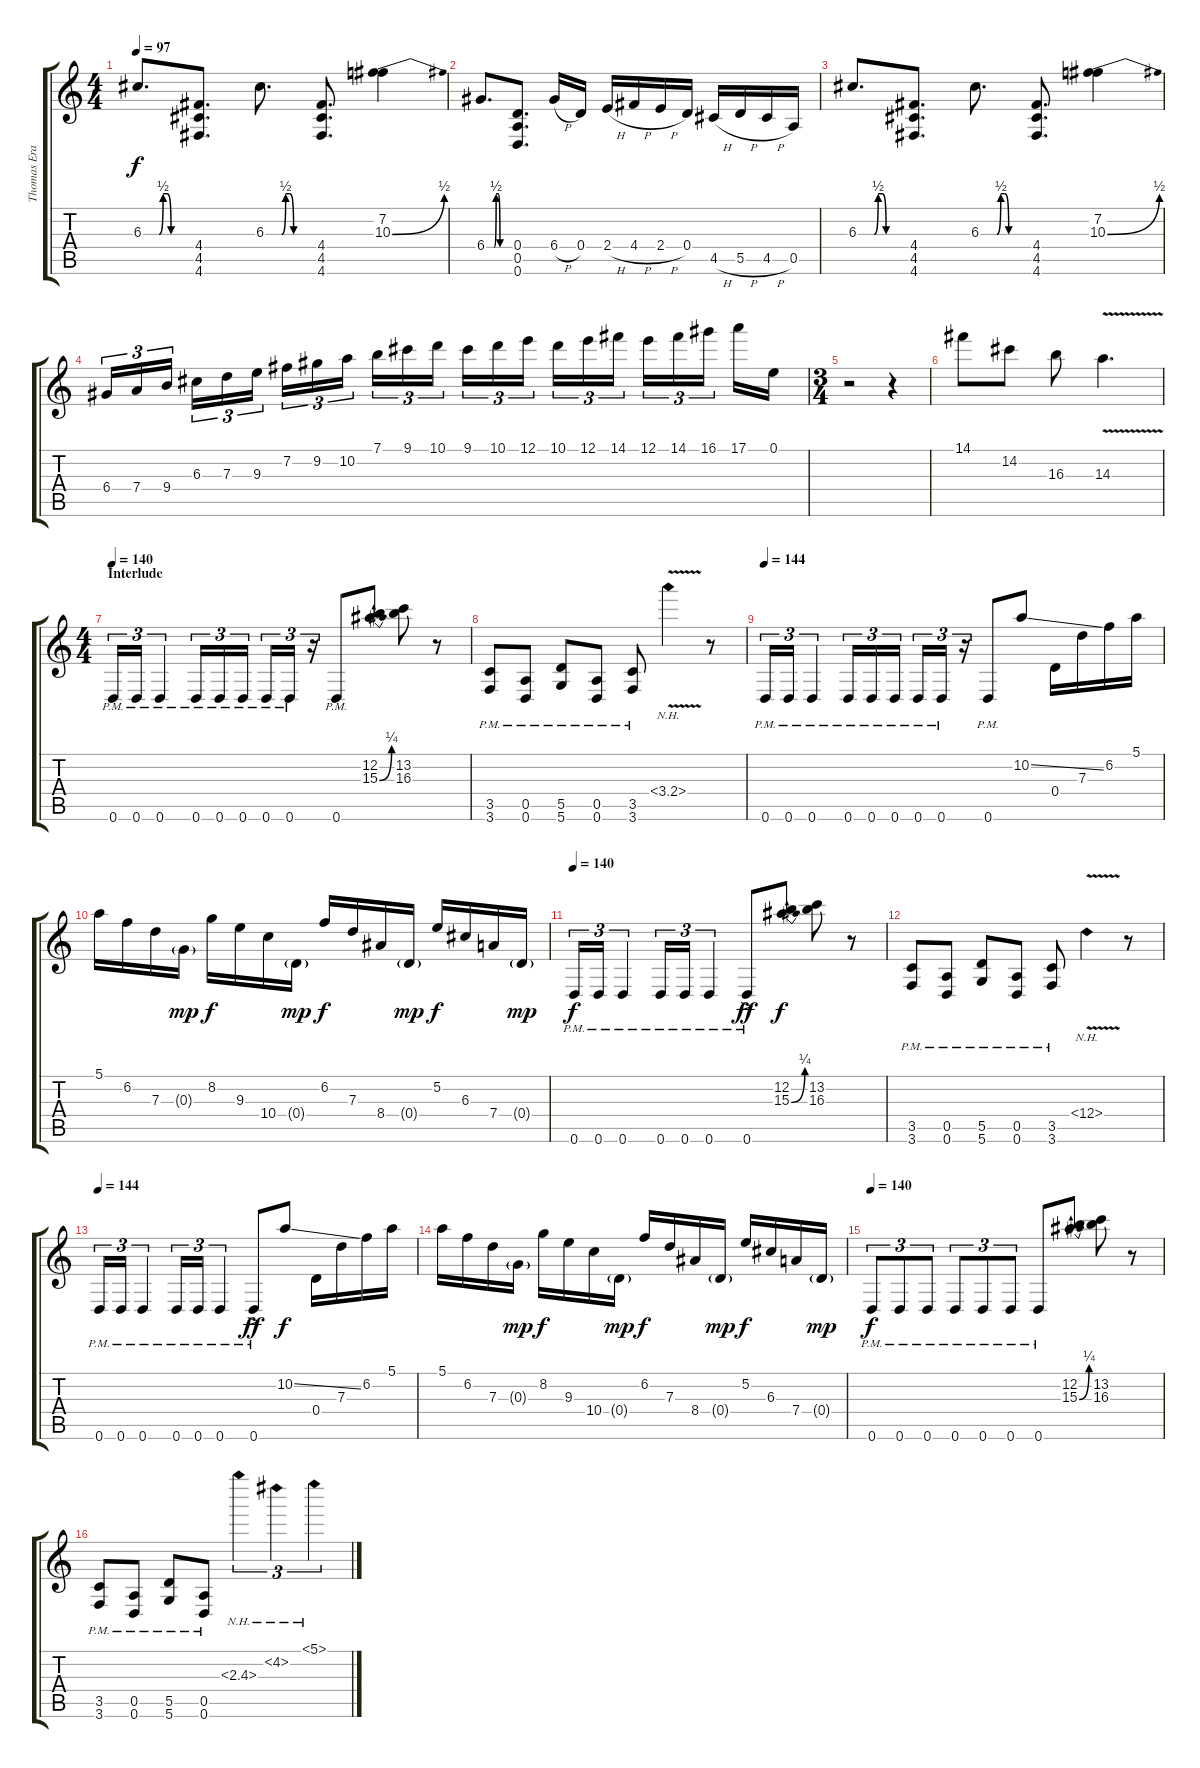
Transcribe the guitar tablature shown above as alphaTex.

\track ("Thomas Erak" "Thomas Era") {instrument overdrivenguitar}
\staff {score tabs}
\tuning (E4 B3 G3 D3 A2 D2) {hide}
\ts (4 4)
\tempo 97
\clef g2
\ks c
6.3{be (custom 0 0 20 0 25 2 30 2 35 0 60 0)}.8{d dy f} (4.4 4.5 4.6).8{d} 6.3{be (custom 0 0 20 0 25 2 30 2 35 0 60 0)}.8{d} (4.4 4.5 4.6).8{d} (7.2 10.3{be (bend 0 0 60 2)}).4 |
6.4{be (custom 0 0 20 0 25 2 30 2 35 0 60 0)}.8{d} (0.4 0.5 0.6).8{d} 6.4{h}.16 0.4.16 2.4{h}.16 4.4{h}.16 2.4{h}.16 0.4.16 4.5{h}.16 5.5{h}.16 4.5{h}.16 0.5.16 |
6.3{be (custom 0 0 20 0 25 2 30 2 35 0 60 0)}.8{d} (4.4 4.5 4.6).8{d} 6.3{be (custom 0 0 20 0 25 2 30 2 35 0 60 0)}.8{d} (4.4 4.5 4.6).8{d} (7.2 10.3{be (bend 0 0 60 2)}).4 |
6.4.16{tu (3 2)} 7.4.16{tu (3 2)} 9.4.16{tu (3 2)} 6.3.16{tu (3 2)} 7.3.16{tu (3 2)} 9.3.16{tu (3 2)} 7.2.16{tu (3 2)} 9.2.16{tu (3 2)} 10.2.16{tu (3 2)} 7.1.16{tu (3 2)} 9.1.16{tu (3 2)} 10.1.16{tu (3 2)} 9.1.16{tu (3 2)} 10.1.16{tu (3 2)} 12.1.16{tu (3 2)} 10.1.16{tu (3 2)} 12.1.16{tu (3 2)} 14.1.16{tu (3 2)} 12.1.16{tu (3 2)} 14.1.16{tu (3 2)} 16.1.16{tu (3 2)} 17.1.16 0.1.16 |
\ts (3 4)
r.2 r.4 |
14.1.8 14.2.8 16.3.8 14.3{v}.4{d} |
\ts (4 4)
\section ("" "Interlude")
\tempo 140
0.6{pm}.16{tu (3 2)} 0.6{pm}.16{tu (3 2)} 0.6{pm}.4{tu (3 2)} 0.6{pm}.16{tu (3 2)} 0.6{pm}.16{tu (3 2)} 0.6{pm}.16{tu (3 2)} 0.6{pm}.16{tu (3 2)} 0.6{pm}.16{tu (3 2)} r.16{tu (3 2)} 0.6{pm}.8 (12.2 15.3{be (bend 0 0 60 1)}).8 (13.2 16.3).8 r.8 |
(3.5{pm} 3.6{pm}).8 (0.5{pm} 0.6{pm}).8 (5.5{pm} 5.6{pm}).8 (0.5{pm} 0.6{pm}).8 (3.5{pm} 3.6{pm}).8 3.4{nh v}.4 r.8 |
\tempo 144
0.6{pm}.16{tu (3 2)} 0.6{pm}.16{tu (3 2)} 0.6{pm}.4{tu (3 2)} 0.6{pm}.16{tu (3 2)} 0.6{pm}.16{tu (3 2)} 0.6{pm}.16{tu (3 2)} 0.6{pm}.16{tu (3 2)} 0.6{pm}.16{tu (3 2)} r.16{tu (3 2)} 0.6{pm}.8 10.2{ss}.8 0.4.16 7.3.16 6.2.16 5.1.16 |
5.1.16 6.2.16 7.3.16 0.3{g}.16{dy mp} 8.2.16{dy f} 9.3.16 10.4.16 0.4{g}.16{dy mp} 6.2.16{dy f} 7.3.16 8.4.16 0.4{g}.16{dy mp} 5.2.16{dy f} 6.3.16 7.4.16 0.4{g}.16{dy mp} |
\tempo 140
0.6{pm}.16{tu (3 2) dy f} 0.6{pm}.16{tu (3 2)} 0.6{pm}.4{tu (3 2)} 0.6{pm}.16{tu (3 2)} 0.6{pm}.16{tu (3 2)} 0.6{pm}.4{tu (3 2)} 0.6{ac pm}.8{dy ff} (12.2 15.3{be (bend 0 0 60 1)}).8{dy f} (13.2 16.3).8 r.8 |
(3.5{pm} 3.6{pm}).8 (0.5{pm} 0.6{pm}).8 (5.5{pm} 5.6{pm}).8 (0.5{pm} 0.6{pm}).8 (3.5{pm} 3.6{pm}).8 6.4{nh v}.4 r.8 |
\tempo 144
0.6{pm}.16{tu (3 2)} 0.6{pm}.16{tu (3 2)} 0.6{pm}.4{tu (3 2)} 0.6{pm}.16{tu (3 2)} 0.6{pm}.16{tu (3 2)} 0.6{pm}.4{tu (3 2)} 0.6{ac pm}.8{dy ff} 10.2{ss}.8{dy f} 0.4.16 7.3.16 6.2.16 5.1.16 |
5.1.16 6.2.16 7.3.16 0.3{g}.16{dy mp} 8.2.16{dy f} 9.3.16 10.4.16 0.4{g}.16{dy mp} 6.2.16{dy f} 7.3.16 8.4.16 0.4{g}.16{dy mp} 5.2.16{dy f} 6.3.16 7.4.16 0.4{g}.16{dy mp} |
\tempo 140
0.6{pm}.8{tu (3 2) dy f} 0.6{pm}.8{tu (3 2)} 0.6{pm}.8{tu (3 2)} 0.6{pm}.8{tu (3 2)} 0.6{pm}.8{tu (3 2)} 0.6{pm}.8{tu (3 2)} 0.6{pm}.8 (12.2 15.3{be (bend 0 0 60 1)}).8 (13.2 16.3).8 r.8 |
(3.5{pm} 3.6{pm}).8 (0.5{pm} 0.6{pm}).8 (5.5{pm} 5.6{pm}).8 (0.5{pm} 0.6{pm}).8 2.3{nh}.4{tu (3 2)} 4.2{nh}.4{tu (3 2)} 5.1{nh}.4{tu (3 2)}
